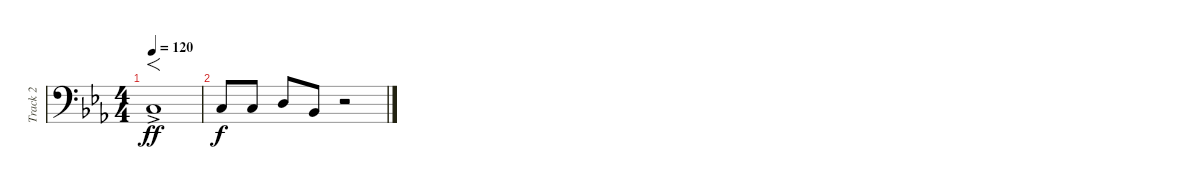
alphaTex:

\track ("Track 2" "Track 2") {instrument trombone}
\staff {score}
\tuning (G2 D2 A1 E1 B0) {hide}
\ts (4 4)
\tempo 120
\clef f4
\ks eb
5.1{ac}.1{f dy ff} |
5.1.8{dy f} 5.1.8 7.1.8 3.1.8 r.2
